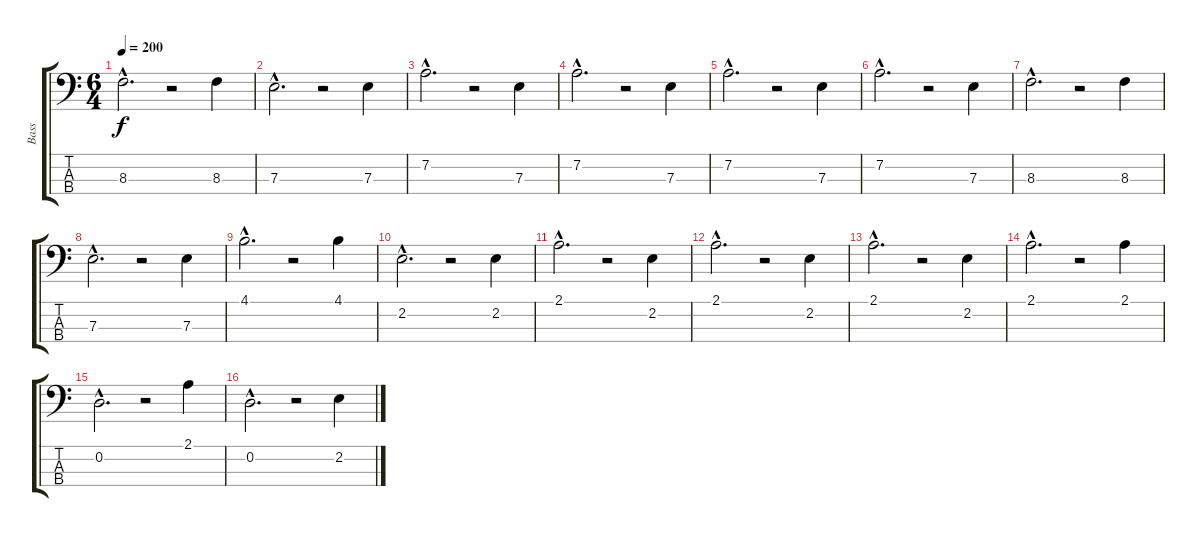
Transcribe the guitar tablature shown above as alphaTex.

\track ("Bass" "Bass") {instrument acousticbass}
\staff {score tabs}
\tuning (G2 D2 A1 E1) {hide}
\ts (6 4)
\tempo 200
\clef f4
\ks c
8.3{hac}.2{d dy f} r.2 8.3.4 |
7.3{hac}.2{d} r.2 7.3.4 |
7.2{hac}.2{d} r.2 7.3.4 |
7.2{hac}.2{d} r.2 7.3.4 |
7.2{hac}.2{d} r.2 7.3.4 |
7.2{hac}.2{d} r.2 7.3.4 |
8.3{hac}.2{d} r.2 8.3.4 |
7.3{hac}.2{d} r.2 7.3.4 |
4.1{hac}.2{d} r.2 4.1.4 |
2.2{hac}.2{d} r.2 2.2.4 |
2.1{hac}.2{d} r.2 2.2.4 |
2.1{hac}.2{d} r.2 2.2.4 |
2.1{hac}.2{d} r.2 2.2.4 |
2.1{hac}.2{d} r.2 2.1.4 |
0.2{hac}.2{d} r.2 2.1.4 |
0.2{hac}.2{d} r.2 2.2.4
